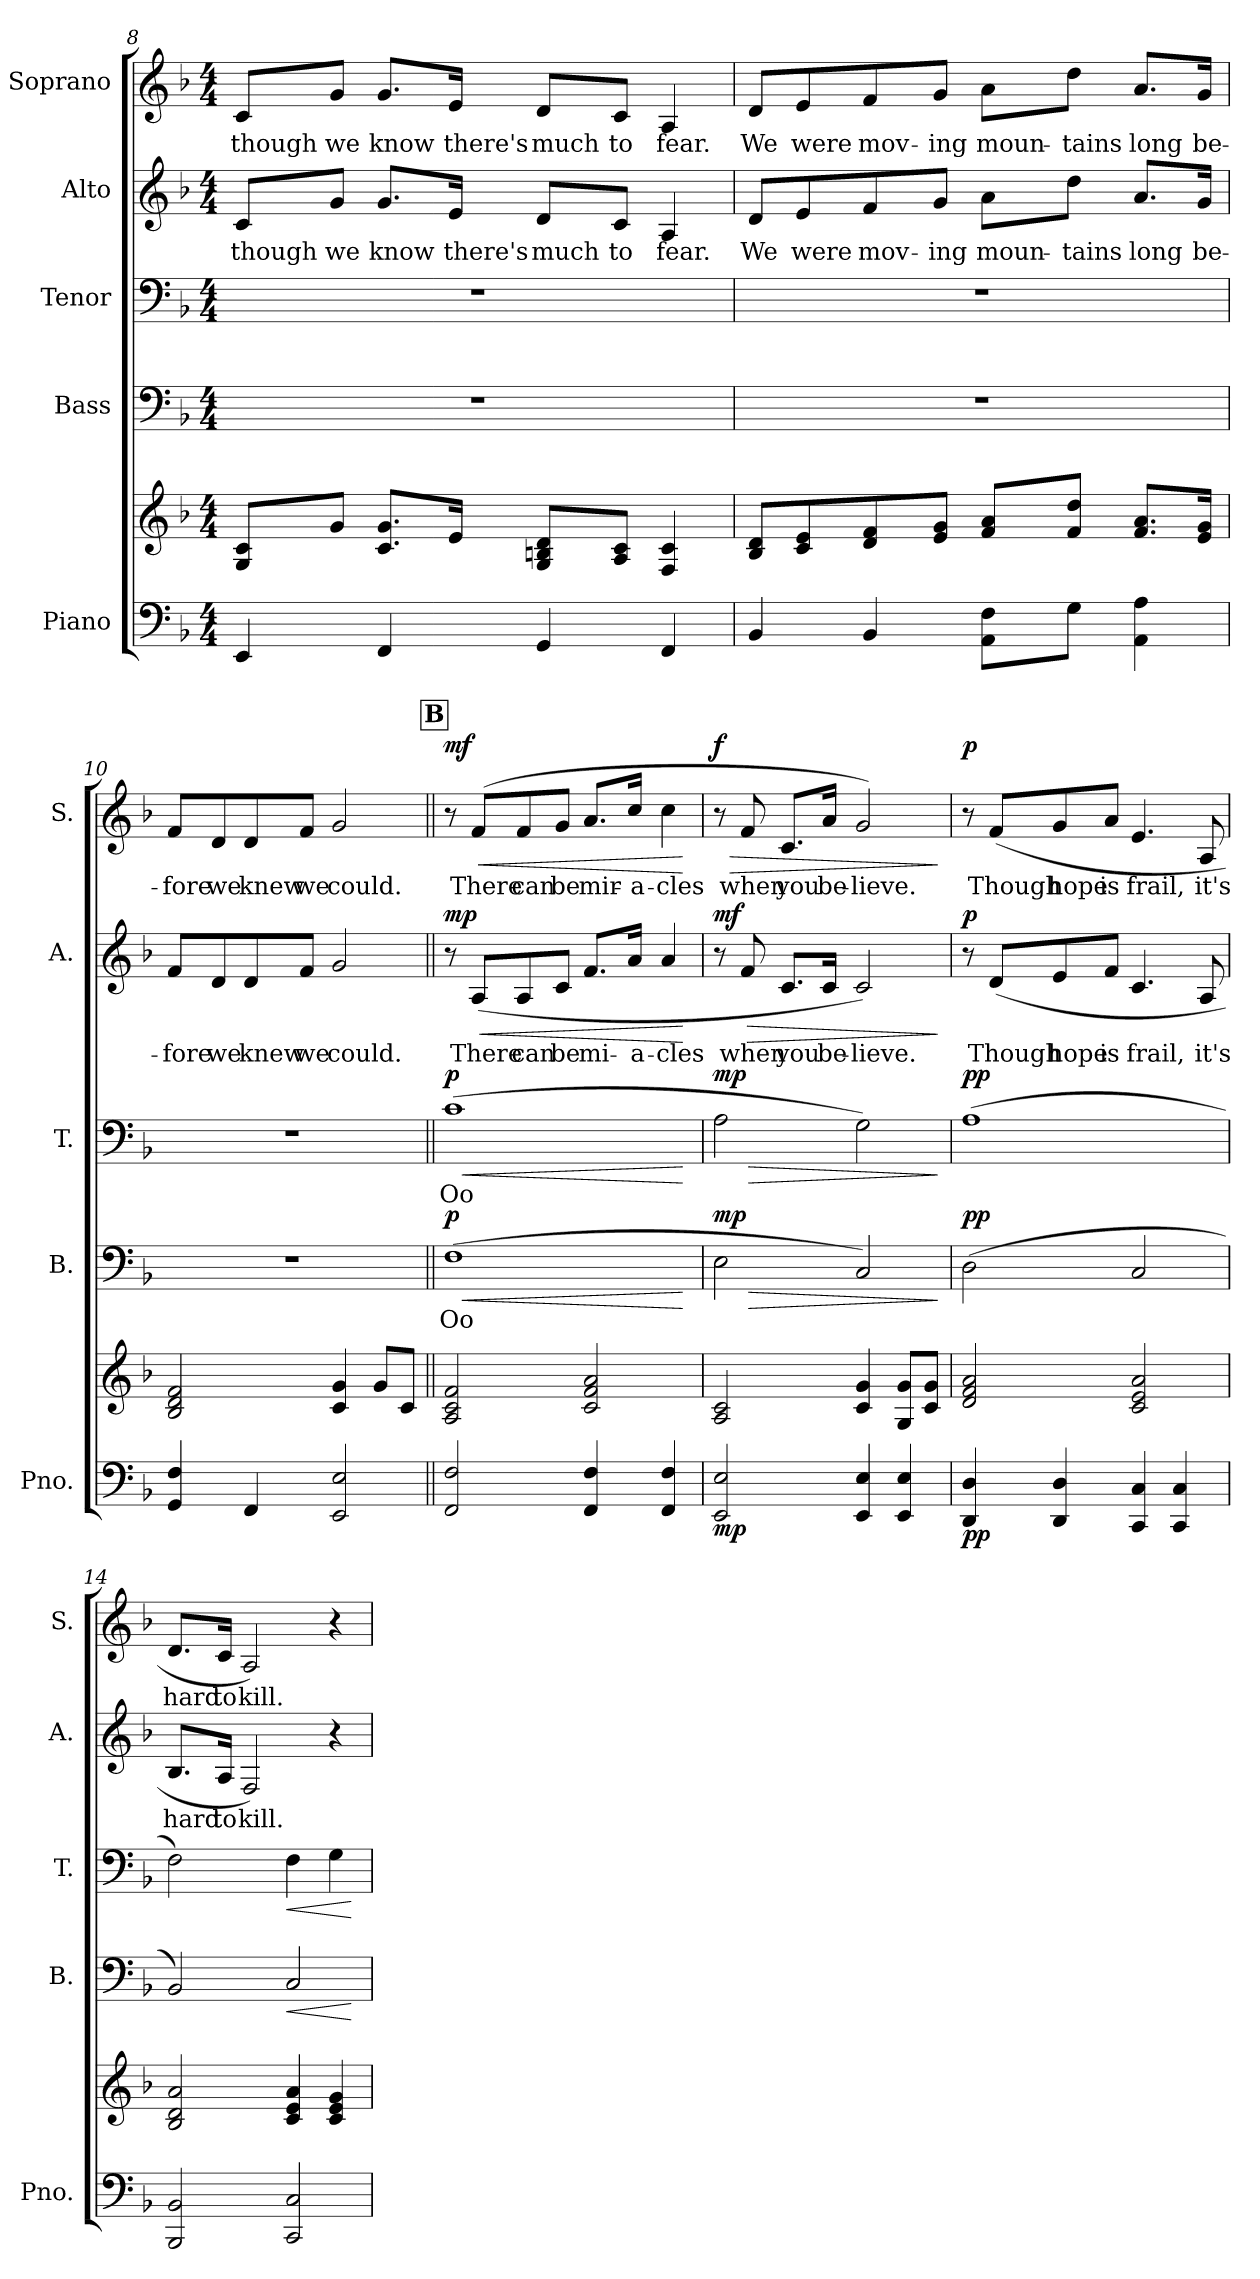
**kern	**kern	**dynam	**kern	**text	**dynam	**kern	**text	**dynam	**kern	**text	**dynam	**kern	**text	**dynam
*part5	*part5	*part5	*part4	*part4	*part4	*part3	*part3	*part3	*part2	*part2	*part2	*part1	*part1	*part1
*staff6	*staff5	*staff5/6	*staff4	*staff4	*staff4	*staff3	*staff3	*staff3	*staff2	*staff2	*staff2	*staff1	*staff1	*staff1
*I"Piano	*	*	*I"Bass	*	*	*I"Tenor	*	*	*I"Alto	*	*	*I"Soprano	*	*
*I'Pno.	*	*	*I'B.	*	*	*I'T.	*	*	*I'A.	*	*	*I'S.	*	*
!!LO:PB:g=z
*clefF4	*clefG2	*	*clefF4	*	*	*clefF4	*	*	*clefG2	*	*	*clefG2	*	*
*k[b-]	*k[b-]	*	*k[b-]	*	*	*k[b-]	*	*	*k[b-]	*	*	*k[b-]	*	*
*M4/4	*M4/4	*	*M4/4	*	*	*M4/4	*	*	*M4/4	*	*	*M4/4	*	*
=8	=8	=8	=8	=8	=8	=8	=8	=8	=8	=8	=8	=8	=8	=8
!	!	!	!	!	!	!	!	!	!	!LO:LY:b	!	!	!LO:LY:b	!
4EE/	8G/ 8c/L	.	1r	.	.	1r	.	.	8c/L	-though	.	8c/L	-though	.
!	!	!	!	!	!	!	!	!	!	!LO:LY:b	!	!	!LO:LY:b	!
.	8g/J	.	.	.	.	.	.	.	8g/J	we	.	8g/J	we	.
!	!	!	!	!	!	!	!	!	!	!LO:LY:b	!	!	!LO:LY:b	!
4FF/	8.c/ 8.g/L	.	.	.	.	.	.	.	8.g/L	know	.	8.g/L	know	.
!	!	!	!	!	!	!	!	!	!	!LO:LY:b	!	!	!LO:LY:b	!
.	16e/Jk	.	.	.	.	.	.	.	16e/Jk	there's	.	16e/Jk	there's	.
!	!	!	!	!	!	!	!	!	!	!LO:LY:b	!	!	!LO:LY:b	!
4GG/	8G/ 8Bn/ 8d/L	.	.	.	.	.	.	.	8d/L	much	.	8d/L	much	.
!	!	!	!	!	!	!	!	!	!	!LO:LY:b	!	!	!LO:LY:b	!
.	8A/ 8c/J	.	.	.	.	.	.	.	8c/J	to	.	8c/J	to	.
!	!	!	!	!	!	!	!	!	!	!LO:LY:b	!	!	!LO:LY:b	!
4FF/	4F/ 4c/	.	.	.	.	.	.	.	4A/	fear.	.	4A/	fear.	.
=9	=9	=9	=9	=9	=9	=9	=9	=9	=9	=9	=9	=9	=9	=9
!	!	!	!	!	!	!	!	!	!	!LO:LY:b	!	!	!LO:LY:b	!
4BB-/	8B-/ 8d/L	.	1r	.	.	1r	.	.	8d/L	We	.	8d/L	We	.
!	!	!	!	!	!	!	!	!	!	!LO:LY:b	!	!	!LO:LY:b	!
.	8c/ 8e/	.	.	.	.	.	.	.	8e/	were	.	8e/	were	.
!	!	!	!	!	!	!	!	!	!	!LO:LY:b	!	!	!LO:LY:b	!
4BB-/	8d/ 8f/	.	.	.	.	.	.	.	8f/	mov-	.	8f/	mov-	.
!	!	!	!	!	!	!	!	!	!	!LO:LY:b	!	!	!LO:LY:b	!
.	8e/ 8g/J	.	.	.	.	.	.	.	8g/J	ing	.	8g/J	ing	.
!	!	!	!	!	!	!	!	!	!	!LO:LY:b	!	!	!LO:LY:b	!
8AA\ 8F\L	8f/ 8a/L	.	.	.	.	.	.	.	8a\L	moun-	.	8a\L	moun-	.
!	!	!	!	!	!	!	!	!	!	!LO:LY:b	!	!	!LO:LY:b	!
8G\J	8f/ 8dd/J	.	.	.	.	.	.	.	8dd\J	-tains	.	8dd\J	-tains	.
!	!	!	!	!	!	!	!	!	!	!LO:LY:b	!	!	!LO:LY:b	!
4AA\ 4A\	8.f/ 8.a/L	.	.	.	.	.	.	.	8.a/L	long	.	8.a/L	long	.
!	!	!	!	!	!	!	!	!	!	!LO:LY:b	!	!	!LO:LY:b	!
.	16e/ 16g/Jk	.	.	.	.	.	.	.	16g/Jk	be-	.	16g/Jk	be-	.
=10	=10	=10	=10	=10	=10	=10	=10	=10	=10	=10	=10	=10	=10	=10
!	!	!	!	!	!	!	!	!	!	!LO:LY:b	!	!	!LO:LY:b	!
4GG/ 4F/	2B-/ 2d/ 2f/	.	1r	.	.	1r	.	.	8f/L	-fore	.	8f/L	-fore	.
!	!	!	!	!	!	!	!	!	!	!LO:LY:b	!	!	!LO:LY:b	!
.	.	.	.	.	.	.	.	.	8d/	we	.	8d/	we	.
!	!	!	!	!	!	!	!	!	!	!LO:LY:b	!	!	!LO:LY:b	!
4FF/	.	.	.	.	.	.	.	.	8d/	knew	.	8d/	knew	.
!	!	!	!	!	!	!	!	!	!	!LO:LY:b	!	!	!LO:LY:b	!
.	.	.	.	.	.	.	.	.	8f/J	we	.	8f/J	we	.
!	!	!	!	!	!	!	!	!	!	!LO:LY:b	!	!	!LO:LY:b	!
2EE/ 2E/	4c/ 4g/	.	.	.	.	.	.	.	2g/	could.	.	2g/	could.	.
.	8g/L	.	.	.	.	.	.	.	.	.	.	.	.	.
.	8c/J	.	.	.	.	.	.	.	.	.	.	.	.	.
!!LO:LB:g=z
!!LO:REH:place=s1:a:B:fs=14:t=B
=11||	=11||	=11||	=11||	=11||	=11||	=11||	=11||	=11||	=11||	=11||	=11||	=11||	=11||	=11||
!	!	!	!	!LO:LY:b	!LO:HP:b	!	!LO:LY:b	!LO:HP:b	!	!	!LO:HP:b	!	!	!LO:HP:b
!	!	!	!	!	!LO:DY:n=1:b	!	!	!LO:DY:n=1:b	!	!	!LO:DY:n=1:b	!	!	!LO:DY:n=1:b
2FF/ 2F/	2A/ 2c/ 2f/	.	(1F	Oo	< p	(1c	Oo	< p	8r	.	< mp	8r	.	< mf
!	!	!	!	!	!	!	!	!	!	!LO:LY:b	!	!	!LO:LY:b	!
.	.	.	.	.	.	.	.	.	(8A/L	There	.	(8f/L	There	.
!	!	!	!	!	!	!	!	!	!	!LO:LY:b	!	!	!LO:LY:b	!
.	.	.	.	.	.	.	.	.	8A/	can	.	8f/	can	.
!	!	!	!	!	!	!	!	!	!	!LO:LY:b	!	!	!LO:LY:b	!
.	.	.	.	.	.	.	.	.	8c/J	be	.	8g/J	be	.
!	!	!	!	!	!	!	!	!	!	!LO:LY:b	!	!	!LO:LY:b	!
4FF/ 4F/	2c/ 2f/ 2a/	.	.	.	.	.	.	.	8.f/L	mi-	.	8.a/L	mir-	.
!	!	!	!	!	!	!	!	!	!	!LO:LY:b	!	!	!LO:LY:b	!
.	.	.	.	.	.	.	.	.	16a/Jk	-a-	.	16cc/Jk	-a-	.
!	!	!	!	!	!	!	!	!	!	!LO:LY:b	!	!	!LO:LY:b	!
4FF/ 4F/	.	.	.	.	.	.	.	.	4a/	-cles	.	4cc\	-cles	.
.	.	.	.	.	[	.	.	[	.	.	[	.	.	[
=12	=12	=12	=12	=12	=12	=12	=12	=12	=12	=12	=12	=12	=12	=12
!	!	!LO:DY:b=2	!	!	!LO:HP:b	!	!	!LO:HP:b	!	!	!LO:HP:b	!	!	!LO:HP:b
!	!	!	!	!	!LO:DY:n=1:b	!	!	!LO:DY:n=1:b	!	!	!LO:DY:n=1:b	!	!	!LO:DY:n=1:b
2EE/ 2E/	2A/ 2c/	mp	2E\	.	> mp	2A\	.	> mp	8r	.	> mf	8r	.	> f
!	!	!	!	!	!	!	!	!	!	!LO:LY:b	!	!	!LO:LY:b	!
.	.	.	.	.	.	.	.	.	8f/	when	.	8f/	when	.
!	!	!	!	!	!	!	!	!	!	!LO:LY:b	!	!	!LO:LY:b	!
.	.	.	.	.	.	.	.	.	8.c/L	you	.	8.c/L	you	.
!	!	!	!	!	!	!	!	!	!	!LO:LY:b	!	!	!LO:LY:b	!
.	.	.	.	.	.	.	.	.	16c/Jk	be-	.	16a/Jk	be-	.
!	!	!	!	!	!	!	!	!	!	!LO:LY:b	!	!	!LO:LY:b	!
4EE/ 4E/	4c/ 4g/	.	2C/)	.	.	2G\)	.	.	2c/)	-lieve.	.	2g/)	-lieve.	.
4EE/ 4E/	8G/ 8g/L	.	.	.	.	.	.	.	.	.	.	.	.	.
.	8c/ 8g/J	.	.	.	.	.	.	.	.	.	.	.	.	.
.	.	.	.	.	]	.	.	]	.	.	]	.	.	]
=13	=13	=13	=13	=13	=13	=13	=13	=13	=13	=13	=13	=13	=13	=13
!	!	!LO:DY:b=2	!	!	!LO:DY:b	!	!	!LO:DY:b	!	!	!LO:DY:b	!	!	!LO:DY:b
4DD/ 4D/	2d/ 2f/ 2a/	pp	(2D\	.	pp	(1A	.	pp	8r	.	p	8r	.	p
!	!	!	!	!	!	!	!	!	!	!LO:LY:b	!	!	!LO:LY:b	!
.	.	.	.	.	.	.	.	.	(8d/L	Though	.	(8f/L	Though	.
!	!	!	!	!	!	!	!	!	!	!LO:LY:b	!	!	!LO:LY:b	!
4DD/ 4D/	.	.	.	.	.	.	.	.	8e/	hope	.	8g/	hope	.
!	!	!	!	!	!	!	!	!	!	!LO:LY:b	!	!	!LO:LY:b	!
.	.	.	.	.	.	.	.	.	8f/J	is	.	8a/J	is	.
!	!	!	!	!	!	!	!	!	!	!LO:LY:b	!	!	!LO:LY:b	!
4CC/ 4C/	2c/ 2e/ 2a/	.	2C/	.	.	.	.	.	4.c/	frail,	.	4.e/	frail,	.
4CC/ 4C/	.	.	.	.	.	.	.	.	.	.	.	.	.	.
!	!	!	!	!	!	!	!	!	!	!LO:LY:b	!	!	!LO:LY:b	!
.	.	.	.	.	.	.	.	.	8A/	it's	.	8A/	it's	.
=14	=14	=14	=14	=14	=14	=14	=14	=14	=14	=14	=14	=14	=14	=14
!	!	!	!	!	!	!	!	!	!	!LO:LY:b	!	!	!LO:LY:b	!
2BBB-/ 2BB-/	2B-/ 2d/ 2a/	.	2BB-/)	.	.	2F\)	.	.	8.B-/L	hard	.	8.d/L	hard	.
!	!	!	!	!	!	!	!	!	!	!LO:LY:b	!	!	!LO:LY:b	!
.	.	.	.	.	.	.	.	.	16A/Jk	to	.	16c/Jk	to	.
!	!	!	!	!	!	!	!	!	!	!LO:LY:b	!	!	!LO:LY:b	!
.	.	.	.	.	.	.	.	.	2F/)	kill.	.	2A/)	kill.	.
!	!	!	!	!	!LO:HP:b	!	!	!LO:HP:b	!	!	!	!	!	!
2CC/ 2C/	4c/ 4e/ 4a/	.	2C/	.	<	4F\	.	<	.	.	.	.	.	.
.	4c/ 4e/ 4g/	.	.	.	.	4G\	.	.	4r	.	.	4r	.	.
.	.	.	.	.	[	.	.	[	.	.	.	.	.	.
=	=	=	=	=	=	=	=	=	=	=	=	=	=	=
*-	*-	*-	*-	*-	*-	*-	*-	*-	*-	*-	*-	*-	*-	*-
